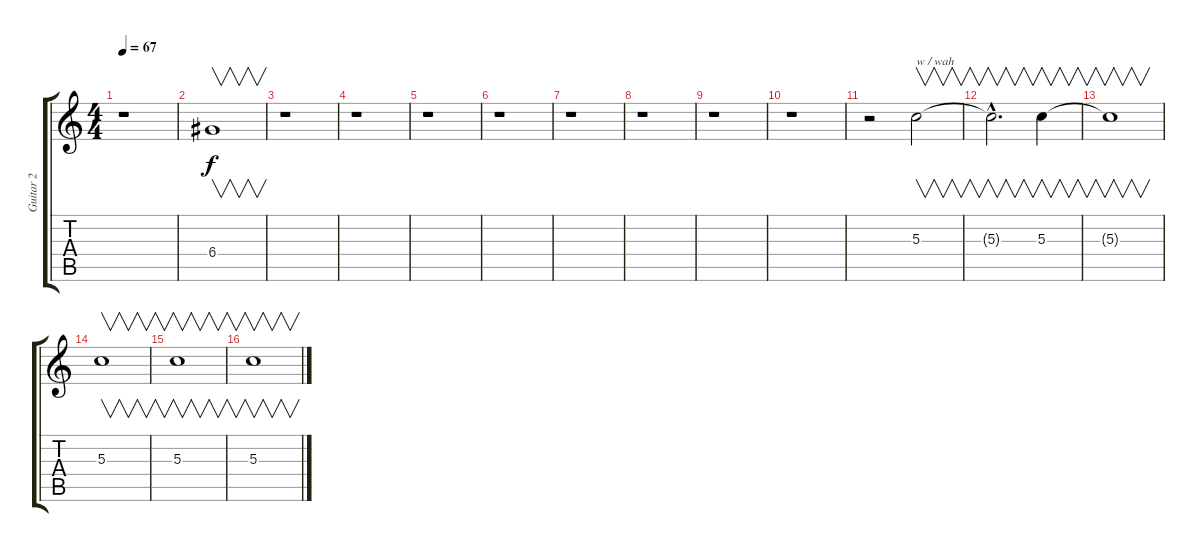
\track ("Guitar 2" "Guitar 2") {instrument distortionguitar}
\staff {score tabs}
\tuning (E4 B3 G3 D3 A2 E2) {hide}
\ts (4 4)
\tempo 67
\clef g2
\ks c
r.1{dy f} |
6.4.1{v} |
r.1 |
r.1 |
r.1 |
r.1 |
r.1 |
r.1 |
r.1 |
r.1 |
r.2 5.3.2{v txt "w / wah"} |
5.3{hac t}.2{v d} 5.3.4{v} |
5.3{t}.1{v} |
5.3.1{v} |
5.3.1{v} |
5.3.1{v}
